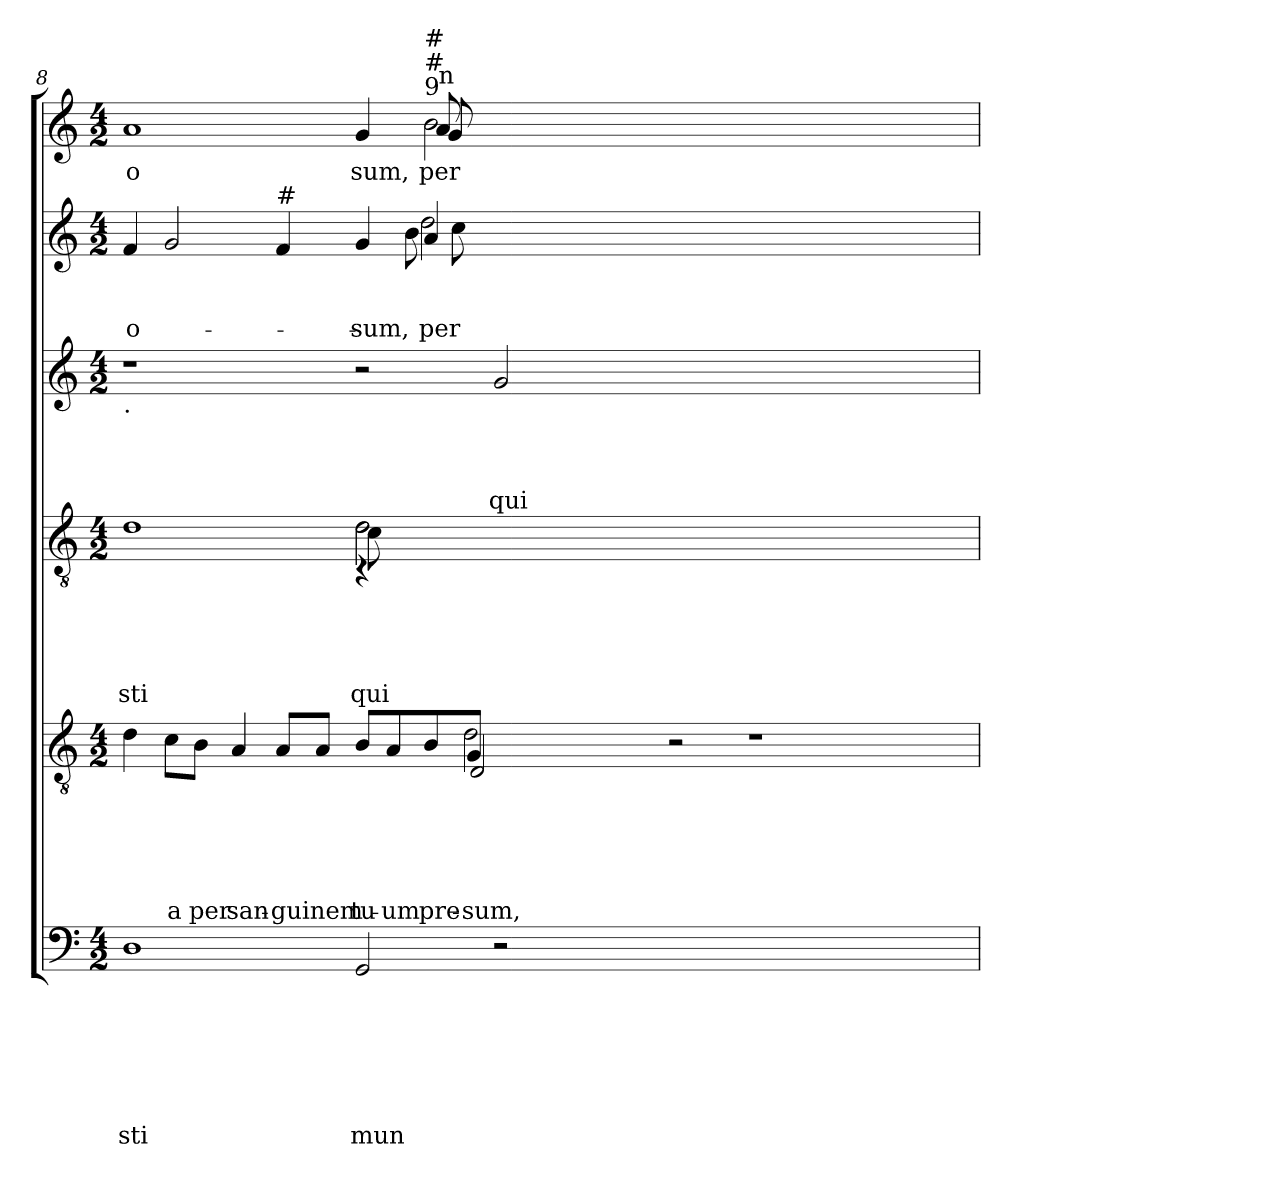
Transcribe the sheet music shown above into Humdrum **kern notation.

**kern	**text	**text	**text	**text	**text	**text	**text	**kern	**text	**text	**text	**text	**text	**text	**kern	**text	**text	**text	**text	**text	**kern	**text	**text	**text	**text	**kern	**text	**text	**text	**kern	**text
*part6	*part6	*part6	*part6	*part6	*part6	*part6	*part6	*part5	*part5	*part5	*part5	*part5	*part5	*part5	*part4	*part4	*part4	*part4	*part4	*part4	*part3	*part3	*part3	*part3	*part3	*part2	*part2	*part2	*part2	*part1	*part1
*staff6	*staff6	*staff6	*staff6	*staff6	*staff6	*staff6	*staff6	*staff5	*staff5	*staff5	*staff5	*staff5	*staff5	*staff5	*staff4	*staff4	*staff4	*staff4	*staff4	*staff4	*staff3	*staff3	*staff3	*staff3	*staff3	*staff2	*staff2	*staff2	*staff2	*staff1	*staff1
!!LO:LB:g=z
*clefF4	*	*	*	*	*	*	*	*clefGv2	*	*	*	*	*	*	*clefGv2	*	*	*	*	*	*clefG2	*	*	*	*	*clefG2	*	*	*	*clefG2	*
*k[]	*	*	*	*	*	*	*	*k[]	*	*	*	*	*	*	*k[]	*	*	*	*	*	*k[]	*	*	*	*	*k[]	*	*	*	*k[]	*
*C:	*	*	*	*	*	*	*	*C:	*	*	*	*	*	*	*C:	*	*	*	*	*	*C:	*	*	*	*	*C:	*	*	*	*C:	*
*M4/2	*	*	*	*	*	*	*	*M4/2	*	*	*	*	*	*	*M4/2	*	*	*	*	*	*M4/2	*	*	*	*	*M4/2	*	*	*	*M4/2	*
=8	=8	=8	=8	=8	=8	=8	=8	=8	=8	=8	=8	=8	=8	=8	=8	=8	=8	=8	=8	=8	=8	=8	=8	=8	=8	=8	=8	=8	=8	=8	=8
!	!	!	!	!	!	!	!	!	!	!	!	!	!	!	!	!	!	!	!	!	!	!	!	!	!	!LO:TX:a:t=#	!	!	!	!	!
!	!	!	!	!	!	!	!	!	!	!	!	!	!	!	!	!	!	!	!	!	!LO:TX:b:t=.	!	!	!	!	!	!	!	!	!	!
!	!	!	!	!	!	!	!LO:LY:b	!	!	!	!	!	!	!	!	!	!	!	!	!LO:LY:b	!	!	!	!	!	!	!	!	!LO:LY:b	!	!LO:LY:b
*	*	*	*	*	*	*	*	*^	*	*	*	*	*	*	*^	*	*	*	*	*	*	*	*	*	*	*^	*	*	*	*^	*
*	*	*	*	*	*	*	*	*	*^	*	*	*	*	*	*	*	*^	*	*	*	*	*	*	*	*	*	*	*	*^	*	*	*	*	*^	*
*	*	*	*	*	*	*	*	*	*	*	*	*	*	*	*	*	*	*	*^	*	*	*	*	*	*	*	*	*	*	*	*	*^	*	*	*	*	*	*^	*
1D	.	.	.	.	.	.	sti	4d\	1ryy	1ryy	.	.	.	.	.	.	1d	1ryy	1ryy	1ryy	.	.	.	.	-sti	1r	.	.	.	.	4f/	4ryy	1ryy	1ryy	.	.	o-	1a	1ryy	1ryy	1ryy	-o
!	!	!	!	!	!	!	!	!	!	!	!	!	!	!	!	!LO:LY:b	!	!	!	!	!	!	!	!	!	!	!	!	!	!	!	!	!	!	!	!	!	!	!	!	!	!
.	.	.	.	.	.	.	.	8c\L	.	.	.	.	.	.	.	a	.	.	.	.	.	.	.	.	.	.	.	.	.	.	2ryy	2g/	.	.	.	.	.	.	.	.	.	.
!	!	!	!	!	!	!	!	!	!	!	!	!	!	!	!	!LO:LY:b	!	!	!	!	!	!	!	!	!	!	!	!	!	!	!	!	!	!	!	!	!	!	!	!	!	!
.	.	.	.	.	.	.	.	8B\J	.	.	.	.	.	.	.	per	.	.	.	.	.	.	.	.	.	.	.	.	.	.	.	.	.	.	.	.	.	.	.	.	.	.
!	!	!	!	!	!	!	!	!	!	!	!	!	!	!	!	!LO:LY:b	!	!	!	!	!	!	!	!	!	!	!	!	!	!	!	!	!	!	!	!	!	!	!	!	!	!
.	.	.	.	.	.	.	.	4A/	.	.	.	.	.	.	.	san-	.	.	.	.	.	.	.	.	.	.	.	.	.	.	.	.	.	.	.	.	.	.	.	.	.	.
!	!	!	!	!	!	!	!	!	!	!	!	!	!	!	!	!	!	!	!	!	!	!	!	!	!	!	!	!	!	!	!LO:TX:a:t=#	!	!	!	!	!	!	!	!	!	!	!
!	!	!	!	!	!	!	!	!	!	!	!	!	!	!	!	!LO:LY:b	!	!	!	!	!	!	!	!	!	!	!	!	!	!	!	!	!	!	!	!	!	!	!	!	!	!
.	.	.	.	.	.	.	.	8A/L	.	.	.	.	.	.	.	-guinem	.	.	.	.	.	.	.	.	.	.	.	.	.	.	2ryy	4f/	.	.	.	.	.	.	.	.	.	.
.	.	.	.	.	.	.	.	8A/J	.	.	.	.	.	.	.	.	.	.	.	.	.	.	.	.	.	.	.	.	.	.	.	.	.	.	.	.	.	.	.	.	.	.
!	!	!	!	!	!	!	!LO:LY:b	!	!	!	!	!	!	!	!	!LO:LY:b	!	!	!	!	!	!	!	!	!LO:LY:b	!	!	!	!	!	!	!	!	!	!	!	!	!	!	!	!	!
!	!	!	!	!	!	!	!	!	!	!	!	!	!	!	!	!	!	!	!	!	!	!	!	!	!LO:LY:b	!	!	!	!	!	!	!	!	!	!	!	!	!	!	!	!	!
!	!	!	!	!	!	!	!	!	!	!	!	!	!	!	!	!	!	!	!	!	!	!	!	!	!LO:LY:b	!	!	!	!	!	!	!	!	!	!	!	!LO:LY:b	!	!	!	!	!LO:LY:b
2GG/	.	.	.	.	.	.	mun	8B/L	4.ryy	4.ryy	.	.	.	.	.	tu-	2d\	4rC	2d\	8c\	.	.	.	.	qui	2r	.	.	.	.	.	4g/	4ryy	4ryy	.	.	-sum,	4ryy	4g/	4ryy	4ryy	sum,
!	!	!	!	!	!	!	!	!	!	!	!	!	!	!	!	!LO:LY:b	!	!	!	!	!	!	!	!	!	!	!	!	!	!	!	!	!	!	!	!	!	!	!	!	!	!
.	.	.	.	.	.	.	.	8A/	.	.	.	.	.	.	.	-um	.	.	.	0ryy	.	.	.	.	.	.	.	.	.	.	.	.	.	.	.	.	.	.	.	.	.	.
!	!	!	!	!	!	!	!	!	!	!	!	!	!	!	!	!	!	!	!	!	!	!	!	!	!	!	!	!	!	!	!	!	!	!	!	!	!	!LO:TX:a:t=9	!	!	!	!
!	!	!	!	!	!	!	!	!	!	!	!	!	!	!	!	!	!	!	!	!	!	!	!	!	!	!	!	!	!	!	!	!	!	!	!	!	!	!LO:TX:a:t=#	!	!	!	!
!	!	!	!	!	!	!	!	!	!	!	!	!	!	!	!	!	!	!	!	!	!	!	!	!	!	!	!	!	!	!	!	!	!	!	!	!	!	!LO:TX:a:t=#	!	!	!	!
!	!	!	!	!	!	!	!	!	!	!	!	!	!	!	!	!LO:LY:b	!	!	!	!	!	!	!	!	!	!	!	!	!	!	!	!	!	!	!	!	!LO:LY:b	!	!	!	!	!
!	!	!	!	!	!	!	!	!	!	!	!	!	!	!	!	!	!	!	!	!	!	!	!	!	!	!	!	!	!	!	!	!	!	!	!	!	!LO:LY:b	!	!	!	!	!
!	!	!	!	!	!	!	!	!	!	!	!	!	!	!	!	!	!	!	!	!	!	!	!	!	!	!	!	!	!	!	!	!	!	!	!	!	!LO:LY:b	!	!	!	!	!
!	!	!	!	!	!	!	!	!	!	!	!	!	!	!	!	!	!	!	!	!	!	!	!	!	!	!	!	!	!	!	!	!	!	!	!	!	!LO:LY:b	!	!	!	!	!LO:LY:b
!	!	!	!	!	!	!	!	!	!	!	!	!	!	!	!	!	!	!	!	!	!	!	!	!	!	!	!	!	!	!	!	!	!	!	!	!	!	!	!	!	!	!LO:LY:b
!	!	!	!	!	!	!	!	!	!	!	!	!	!	!	!	!	!	!	!	!	!	!	!	!	!	!	!	!	!	!	!	!	!	!	!	!	!	!	!	!	!	!LO:LY:b
.	.	.	.	.	.	.	.	8B/	.	.	.	.	.	.	.	pre-	.	0ryy	.	.	.	.	.	.	.	.	.	.	.	.	4a/	2dd\	8cc\	8b\	.	.	per	2b\	32ryy	8a/	8g</	per
!	!	!	!	!	!	!	!	!	!	!	!	!	!	!	!	!	!	!	!	!	!	!	!	!	!	!	!	!	!	!	!	!	!	!	!	!	!	!	!LO:TX:a:t=n	!	!	!
.	.	.	.	.	.	.	.	.	.	.	.	.	.	.	.	.	.	.	.	.	.	.	.	.	.	.	.	.	.	.	.	.	.	.	.	.	.	.	0ryy	.	.	.
!	!	!	!	!	!	!	!	!	!	!	!	!	!	!	!	!LO:LY:b	!	!	!	!	!	!	!	!	!	!	!	!	!	!	!	!	!	!	!	!	!	!	!	!	!	!
!	!	!	!	!	!	!	!	!	!	!	!	!	!	!	!	!LO:LY:b	!	!	!	!	!	!	!	!	!	!	!	!	!	!	!	!	!	!	!	!	!	!	!	!	!	!
!	!	!	!	!	!	!	!	!	!	!	!	!	!	!	!	!LO:LY:b	!	!	!	!	!	!	!	!	!	!	!	!	!	!	!	!	!	!	!	!	!	!	!	!	!	!
.	.	.	.	.	.	.	.	8G/J	2d\	2D/	.	.	.	.	.	-sum,	.	.	.	.	.	.	.	.	.	.	.	.	.	.	.	.	0ryy	0ryy	.	.	.	.	.	0ryy	0ryy	.
!	!	!	!	!	!	!	!	!	!	!	!	!	!	!	!	!	!	!	!	!	!	!	!	!	!	!	!	!	!	!LO:LY:b	!	!	!	!	!	!	!	!	!	!	!	!
2r	.	.	.	.	.	.	.	1ryy	.	.	.	.	.	.	.	.	0ryy	.	0ryy	.	.	.	.	.	.	2g/	.	.	.	qui-	0ryy	.	.	.	.	.	.	.	.	.	.	.
.	.	.	.	.	.	.	.	.	.	.	.	.	.	.	.	.	.	.	.	.	.	.	.	.	.	.	.	.	.	.	.	0ryy	.	.	.	.	.	0ryy	.	.	.	.
.	.	.	.	.	.	.	.	.	1ryy	2ryy	.	.	.	.	.	.	.	.	.	.	.	.	.	.	.	.	.	.	.	.	.	.	.	.	.	.	.	.	.	.	.	.
0ryy	.	.	.	.	.	.	.	.	.	.	.	.	.	.	.	.	.	.	.	.	.	.	.	.	.	0ryy	.	.	.	.	.	.	.	.	.	.	.	.	.	.	.	.
.	.	.	.	.	.	.	.	.	.	8ryy	.	.	.	.	.	.	.	.	.	.	.	.	.	.	.	.	.	.	.	.	.	.	.	.	.	.	.	.	.	.	.	.
.	.	.	.	.	.	.	.	1.ryy	.	2r	.	.	.	.	.	.	.	.	.	.	.	.	.	.	.	.	.	.	.	.	.	.	.	.	.	.	.	.	.	.	.	.
.	.	.	.	.	.	.	.	.	1ryy	.	.	.	.	.	.	.	.	.	.	.	.	.	.	.	.	.	.	.	.	.	.	.	.	.	.	.	.	.	.	.	.	.
.	.	.	.	.	.	.	.	.	.	1r	.	.	.	.	.	.	.	.	.	.	.	.	.	.	.	.	.	.	.	.	.	.	.	.	.	.	.	.	.	.	.	.
.	.	.	.	.	.	.	.	.	.	.	.	.	.	.	.	.	.	.	.	2ryy	.	.	.	.	.	.	.	.	.	.	.	.	.	.	.	.	.	.	.	.	.	.
.	.	.	.	.	.	.	.	.	.	.	.	.	.	.	.	.	.	2ryy	.	.	.	.	.	.	.	.	.	.	.	.	.	.	.	.	.	.	.	.	.	.	.	.
.	.	.	.	.	.	.	.	.	.	.	.	.	.	.	.	.	.	.	.	.	.	.	.	.	.	.	.	.	.	.	.	.	.	.	.	.	.	.	4ryy	.	.	.
.	.	.	.	.	.	.	.	.	.	.	.	.	.	.	.	.	.	.	.	.	.	.	.	.	.	.	.	.	.	.	.	.	4ryy	4ryy	.	.	.	.	.	4ryy	4ryy	.
.	.	.	.	.	.	.	.	.	.	.	.	.	.	.	.	.	2ryy	.	2ryy	.	.	.	.	.	.	.	.	.	.	.	4ryy	.	.	.	.	.	.	.	.	.	.	.
.	.	.	.	.	.	.	.	.	.	.	.	.	.	.	.	.	.	.	.	.	.	.	.	.	.	.	.	.	.	.	.	.	.	.	.	.	.	.	4...ryy	.	.	.
.	.	.	.	.	.	.	.	.	.	.	.	.	.	.	.	.	.	.	.	4.ryy	.	.	.	.	.	.	.	.	.	.	.	.	4.ryy	4.ryy	.	.	.	.	.	4.ryy	4.ryy	.
.	.	.	.	.	.	.	.	.	.	.	.	.	.	.	.	.	.	4ryy	.	.	.	.	.	.	.	.	.	.	.	.	4ryy	4ryy	.	.	.	.	.	4ryy	.	.	.	.
.	.	.	.	.	.	.	.	.	8ryy	.	.	.	.	.	.	.	.	.	.	.	.	.	.	.	.	.	.	.	.	.	.	.	.	.	.	.	.	.	.	.	.	.
*	*	*	*	*	*	*	*	*v	*v	*v	*	*	*	*	*	*	*	*	*	*	*	*	*	*	*	*	*	*	*	*	*v	*v	*v	*v	*	*	*	*v	*v	*v	*v	*
*	*	*	*	*	*	*	*	*	*	*	*	*	*	*	*v	*v	*v	*v	*	*	*	*	*	*	*	*	*	*	*	*	*	*	*	*
=	=	=	=	=	=	=	=	=	=	=	=	=	=	=	=	=	=	=	=	=	=	=	=	=	=	=	=	=	=	=	=
*-	*-	*-	*-	*-	*-	*-	*-	*-	*-	*-	*-	*-	*-	*-	*-	*-	*-	*-	*-	*-	*-	*-	*-	*-	*-	*-	*-	*-	*-	*-	*-
